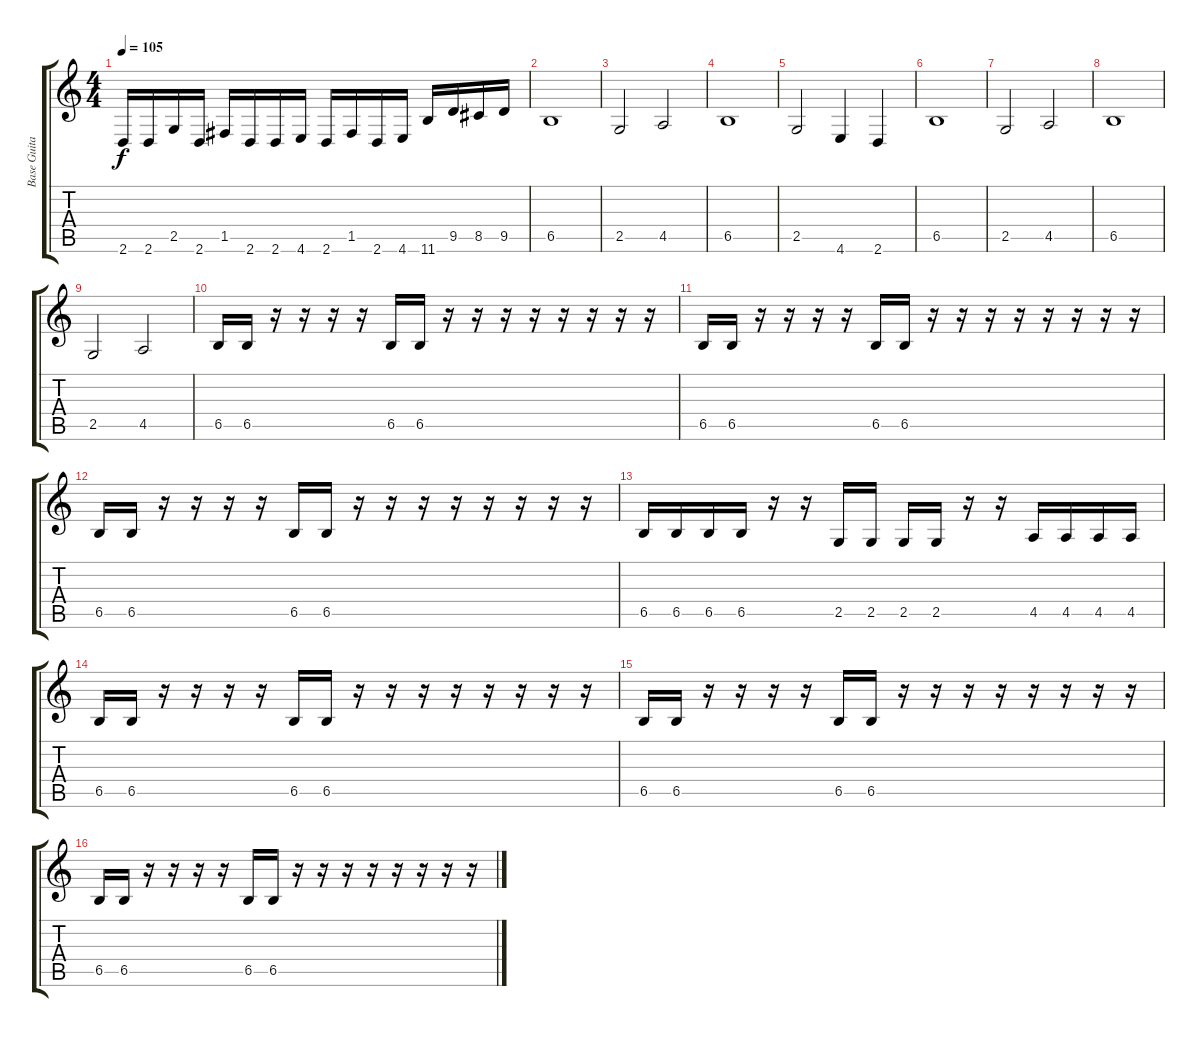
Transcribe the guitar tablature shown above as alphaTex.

\track ("Base Guitar" "Base Guita") {instrument electricbassfinger}
\staff {score tabs}
\tuning (C4 G3 Eb3 Bb2 F2 C2) {hide}
\ts (4 4)
\tempo 105
\clef g2
\ks c
2.6.16{dy f} 2.6.16 2.5.16 2.6.16 1.5.16 2.6.16 2.6.16 4.6.16 2.6.16 1.5.16 2.6.16 4.6.16 11.6.16 9.5.16 8.5.16 9.5.16 |
6.5.1 |
2.5.2 4.5.2 |
6.5.1 |
2.5.2 4.6.4 2.6.4 |
6.5.1 |
2.5.2 4.5.2 |
6.5.1 |
2.5.2 4.5.2 |
6.5.16 6.5.16 r.16 r.16 r.16 r.16 6.5.16 6.5.16 r.16 r.16 r.16 r.16 r.16 r.16 r.16 r.16 |
6.5.16 6.5.16 r.16 r.16 r.16 r.16 6.5.16 6.5.16 r.16 r.16 r.16 r.16 r.16 r.16 r.16 r.16 |
6.5.16 6.5.16 r.16 r.16 r.16 r.16 6.5.16 6.5.16 r.16 r.16 r.16 r.16 r.16 r.16 r.16 r.16 |
6.5.16 6.5.16 6.5.16 6.5.16 r.16 r.16 2.5.16 2.5.16 2.5.16 2.5.16 r.16 r.16 4.5.16 4.5.16 4.5.16 4.5.16 |
6.5.16 6.5.16 r.16 r.16 r.16 r.16 6.5.16 6.5.16 r.16 r.16 r.16 r.16 r.16 r.16 r.16 r.16 |
6.5.16 6.5.16 r.16 r.16 r.16 r.16 6.5.16 6.5.16 r.16 r.16 r.16 r.16 r.16 r.16 r.16 r.16 |
6.5.16 6.5.16 r.16 r.16 r.16 r.16 6.5.16 6.5.16 r.16 r.16 r.16 r.16 r.16 r.16 r.16 r.16
